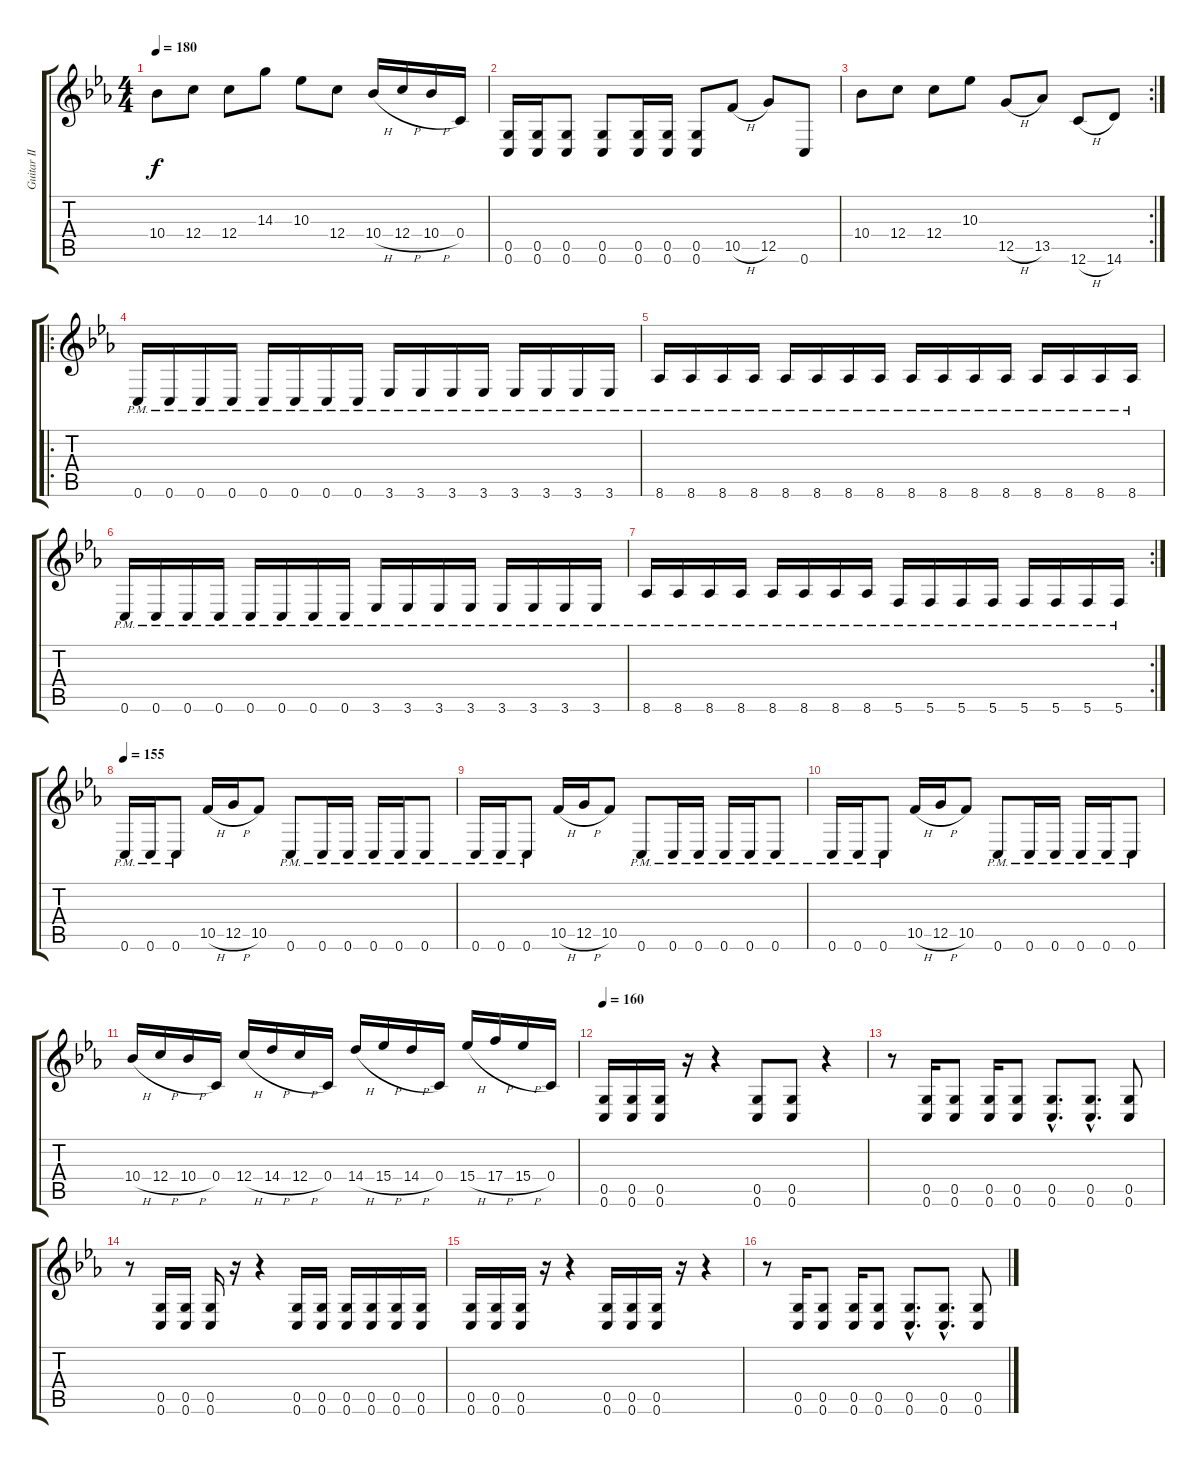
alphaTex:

\track ("Guitar II" "Guitar II") {instrument distortionguitar}
\staff {score tabs}
\tuning (D4 A3 F3 C3 G2 C2) {hide}
\ts (4 4)
\tempo 180
\clef g2
\ks eb
10.4.8{dy f} 12.4.8 12.4.8 14.3.8 10.3.8 12.4.8 10.4{h}.16 12.4{h}.16 10.4{h}.16 0.4.16 |
(0.5 0.6).16 (0.5 0.6).16 (0.5 0.6).8 (0.5 0.6).8 (0.5 0.6).16 (0.5 0.6).16 (0.5 0.6).8 10.5{h}.8 12.5.8 0.6.8 |
\rc 2
10.4.8 12.4.8 12.4.8 10.3.8 12.5{h}.8 13.5.8 12.6{h}.8 14.6.8 |
\ro
0.6{pm}.16 0.6{pm}.16 0.6{pm}.16 0.6{pm}.16 0.6{pm}.16 0.6{pm}.16 0.6{pm}.16 0.6{pm}.16 3.6{pm}.16 3.6{pm}.16 3.6{pm}.16 3.6{pm}.16 3.6{pm}.16 3.6{pm}.16 3.6{pm}.16 3.6{pm}.16 |
8.6{pm}.16 8.6{pm}.16 8.6{pm}.16 8.6{pm}.16 8.6{pm}.16 8.6{pm}.16 8.6{pm}.16 8.6{pm}.16 8.6{pm}.16 8.6{pm}.16 8.6{pm}.16 8.6{pm}.16 8.6{pm}.16 8.6{pm}.16 8.6{pm}.16 8.6{pm}.16 |
0.6{pm}.16 0.6{pm}.16 0.6{pm}.16 0.6{pm}.16 0.6{pm}.16 0.6{pm}.16 0.6{pm}.16 0.6{pm}.16 3.6{pm}.16 3.6{pm}.16 3.6{pm}.16 3.6{pm}.16 3.6{pm}.16 3.6{pm}.16 3.6{pm}.16 3.6{pm}.16 |
\rc 2
8.6{pm}.16 8.6{pm}.16 8.6{pm}.16 8.6{pm}.16 8.6{pm}.16 8.6{pm}.16 8.6{pm}.16 8.6{pm}.16 5.6{pm}.16 5.6{pm}.16 5.6{pm}.16 5.6{pm}.16 5.6{pm}.16 5.6{pm}.16 5.6{pm}.16 5.6{pm}.16 |
\tempo 155
0.6{pm}.16 0.6{pm}.16 0.6{pm}.8 10.5{h}.16 12.5{h}.16 10.5.8 0.6{pm}.8 0.6{pm}.16 0.6{pm}.16 0.6{pm}.16 0.6{pm}.16 0.6{pm}.8 |
0.6{pm}.16 0.6{pm}.16 0.6{pm}.8 10.5{h}.16 12.5{h}.16 10.5.8 0.6{pm}.8 0.6{pm}.16 0.6{pm}.16 0.6{pm}.16 0.6{pm}.16 0.6{pm}.8 |
0.6{pm}.16 0.6{pm}.16 0.6{pm}.8 10.5{h}.16 12.5{h}.16 10.5.8 0.6{pm}.8 0.6{pm}.16 0.6{pm}.16 0.6{pm}.16 0.6{pm}.16 0.6{pm}.8 |
10.4{h}.16 12.4{h}.16 10.4{h}.16 0.4.16 12.4{h}.16 14.4{h}.16 12.4{h}.16 0.4.16 14.4{h}.16 15.4{h}.16 14.4{h}.16 0.4.16 15.4{h}.16 17.4{h}.16 15.4{h}.16 0.4.16 |
\tempo 160
(0.5 0.6).16 (0.5 0.6).16 (0.5 0.6).16 r.16 r.4 (0.5 0.6).8 (0.5 0.6).8 r.4 |
r.8 (0.5 0.6).16 (0.5 0.6).8 (0.5 0.6).16 (0.5 0.6).8 (0.5{hac} 0.6{hac}).8{d} (0.5{hac} 0.6{hac}).8{d} (0.5 0.6).8 |
r.8 (0.5 0.6).16 (0.5 0.6).16 (0.5 0.6).16 r.16 r.4 (0.5 0.6).16 (0.5 0.6).16 (0.5 0.6).16 (0.5 0.6).16 (0.5 0.6).16 (0.5 0.6).16 |
(0.5 0.6).16 (0.5 0.6).16 (0.5 0.6).16 r.16 r.4 (0.5 0.6).16 (0.5 0.6).16 (0.5 0.6).16 r.16 r.4 |
r.8 (0.5 0.6).16 (0.5 0.6).8 (0.5 0.6).16 (0.5 0.6).8 (0.5{hac} 0.6{hac}).8{d} (0.5{hac} 0.6{hac}).8{d} (0.5 0.6).8
